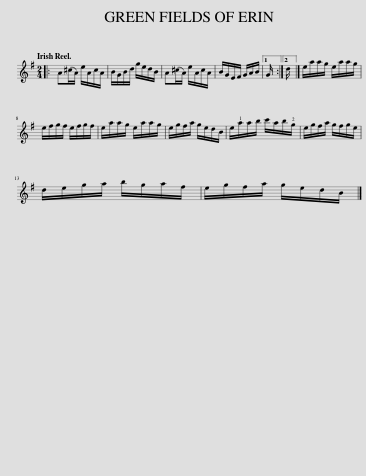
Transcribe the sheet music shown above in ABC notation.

X:1
L:1/8
Q:1/4=120
M:2/4
I:linebreak $
K:G
V:1 treble
V:1
|: A(^c/A/) e/A/c/A/ | B/G/B/d/ g/e/d/B/ | A(^c/A/) e/A/c/A/ | B/G/E/F/ G/A/B/ |1 G/ :|2 %5
 d/ |] e/a/a/g/ e/a/a/g/ |$ e/f/g/f/ e/f/g/f/ | e/a/a/g/ e/a/a/g/ | e/g/f/a/ g/e/d/B/ | %10
 e/!1!a/a/b/ c'/a/b/!2!g/ | e/g/f/a/ g/f/g/e/ |$ d/e/g/a/ b/g/a/f/ | e/g/f/a/ g/e/d/B/ |] %14
